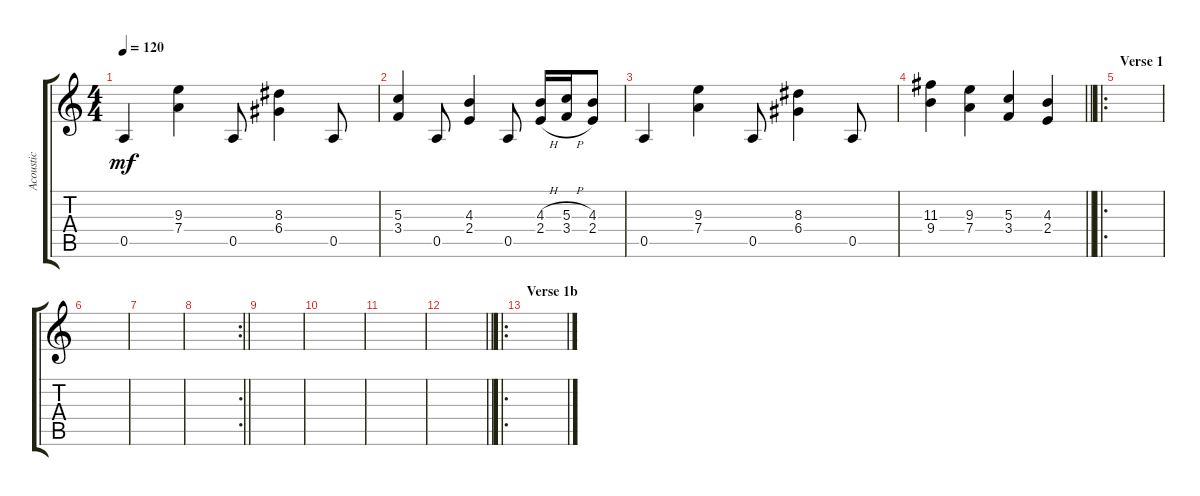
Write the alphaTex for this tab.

\track ("Acoustic" "Acoustic") {instrument acousticguitarnylon}
\staff {score tabs}
\tuning (E4 B3 G3 D3 A2 E2) {hide}
\ts (4 4)
\tempo 120
\clef g2
\ks c
0.5.4{dy mf} (9.3 7.4).4 0.5.8 (8.3 6.4).4 0.5.8 |
(5.3 3.4).4 0.5.8 (4.3 2.4).4 0.5.8 (4.3{h} 2.4{h}).16 (5.3{h} 3.4{h}).16 (4.3 2.4).8 |
0.5.4 (9.3 7.4).4 0.5.8 (8.3 6.4).4 0.5.8 |
\barLineRight lightlight
(11.3 9.4).4 (9.3 7.4).4 (5.3 3.4).4 (4.3 2.4).4 |
\ro
\section ("" "Verse 1")
|
|
|
\rc 2
\barLineRight lightlight
|
|
|
|
\barLineRight lightlight
|
\ro
\section ("" "Verse 1b")
